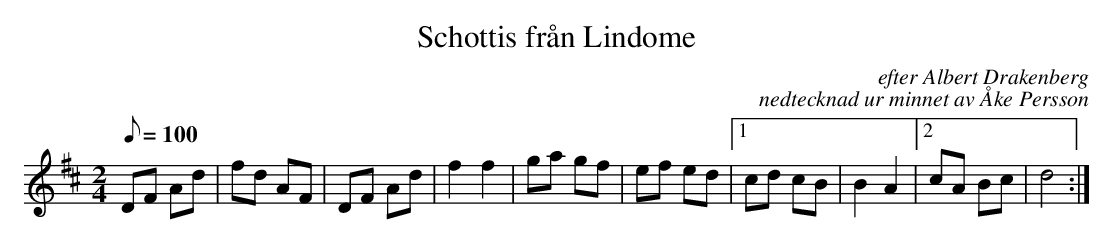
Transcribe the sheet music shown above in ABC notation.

X:1
T:Schottis från Lindome
C:efter Albert Drakenberg
C:nedtecknad ur minnet av Åke Persson
M:2/4
L:1/8
K:D
Q:100
DF Ad | fd AF | DF Ad | f2 f2 | ga gf | ef ed |1 cd cB | B2 A2 |2 cA Bc | d4 :|
